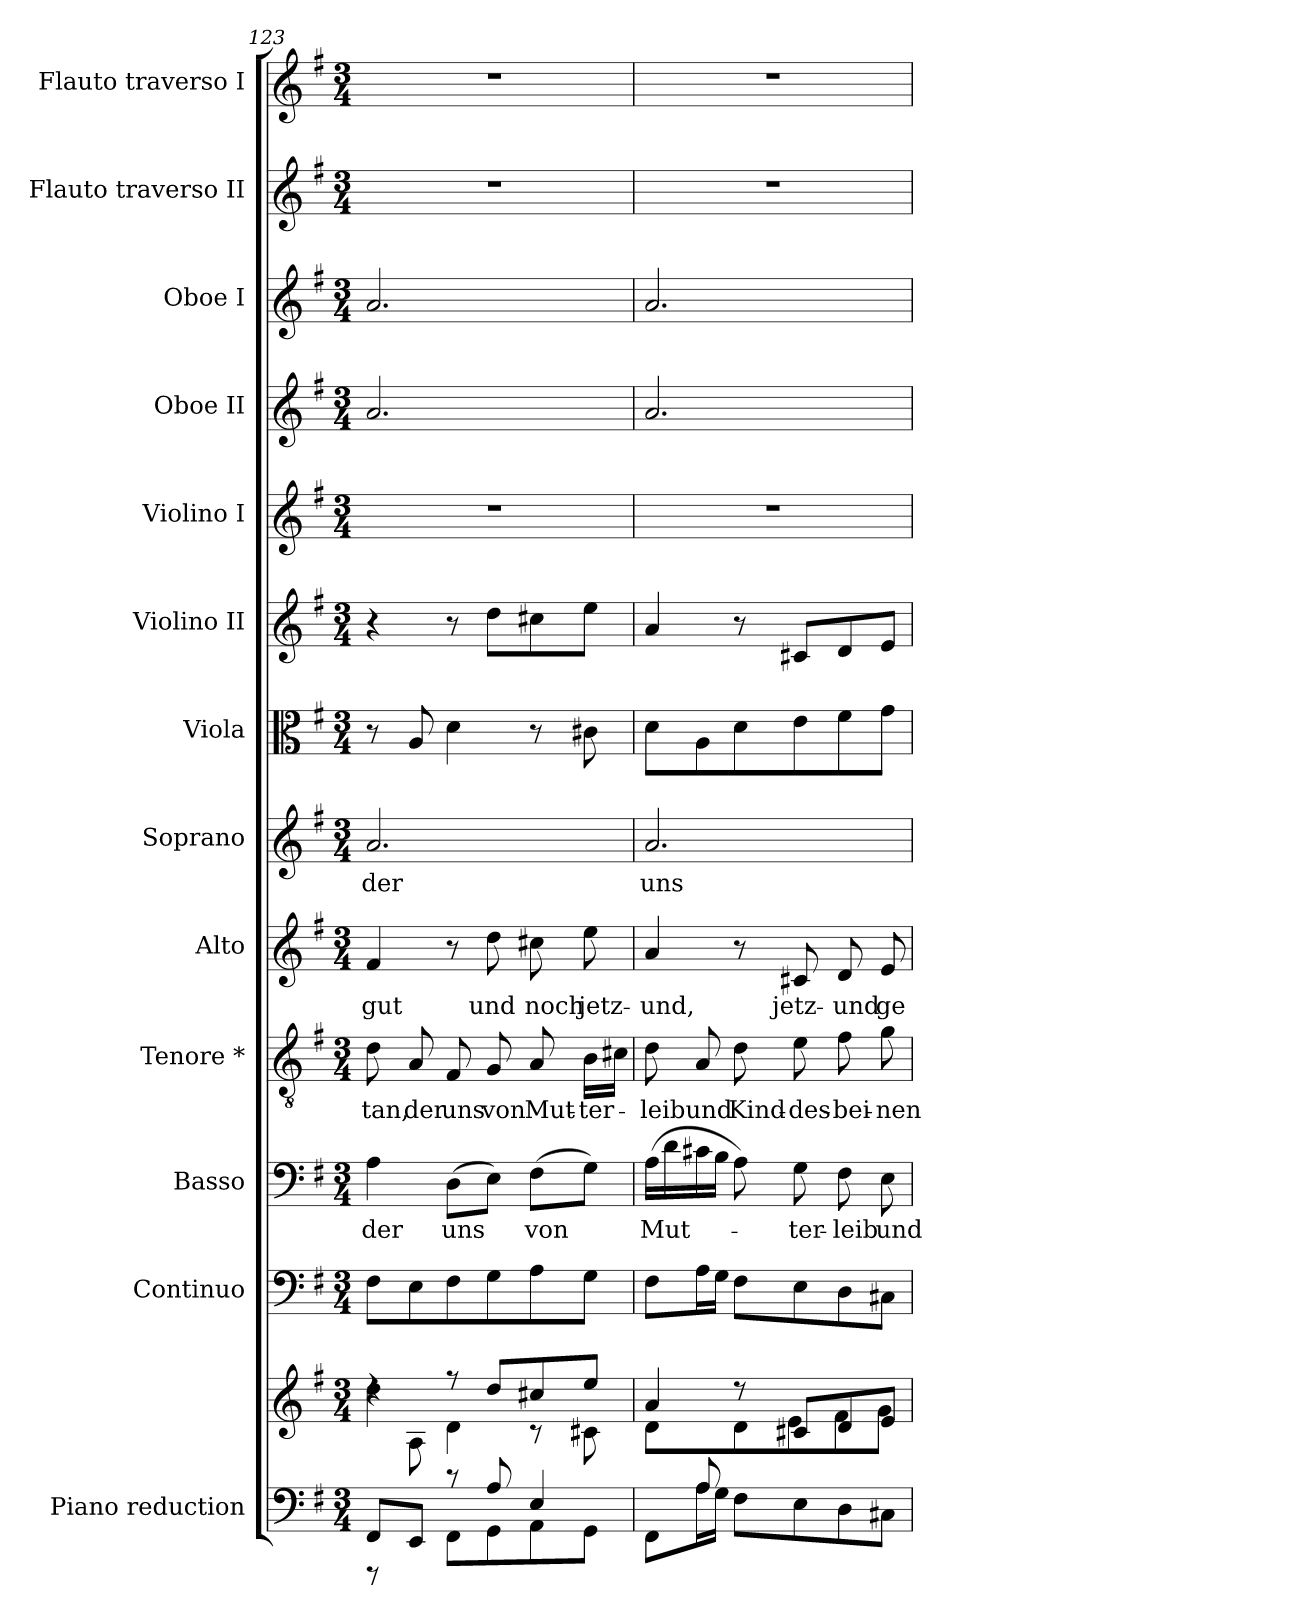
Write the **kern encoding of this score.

**kern	**kern	**kern	**kern	**text	**kern	**text	**kern	**text	**kern	**text	**kern	**kern	**kern	**kern	**kern	**kern	**kern
*part13	*part13	*part12	*part11	*part11	*part10	*part10	*part9	*part9	*part8	*part8	*part7	*part6	*part5	*part4	*part3	*part2	*part1
*staff14	*staff13	*staff12	*staff11	*staff11	*staff10	*staff10	*staff9	*staff9	*staff8	*staff8	*staff7	*staff6	*staff5	*staff4	*staff3	*staff2	*staff1
*I"Piano reduction	*	*I"Continuo	*I"Basso	*	*I"Tenore *	*	*I"Alto	*	*I"Soprano	*	*I"Viola	*I"Violino II	*I"Violino I	*I"Oboe II	*I"Oboe I	*I"Flauto traverso II	*I"Flauto traverso I
*I'Pno	*	*	*	*	*	*	*	*	*	*	*I'Vla	*I'Vln	*I'Vln	*I'Ob	*I'Ob	*	*
*clefF4	*clefG2	*clefF4	*clefF4	*	*clefGv2	*	*clefG2	*	*clefG2	*	*clefC3	*clefG2	*clefG2	*clefG2	*clefG2	*clefG2	*clefG2
*k[f#]	*k[f#]	*k[f#]	*k[f#]	*	*k[f#]	*	*k[f#]	*	*k[f#]	*	*k[f#]	*k[f#]	*k[f#]	*k[f#]	*k[f#]	*k[f#]	*k[f#]
*M3/4	*M3/4	*M3/4	*M3/4	*	*M3/4	*	*M3/4	*	*M3/4	*	*M3/4	*M3/4	*M3/4	*M3/4	*M3/4	*M3/4	*M3/4
=123	=123	=123	=123	=123	=123	=123	=123	=123	=123	=123	=123	=123	=123	=123	=123	=123	=123
*^	*^	*	*	*	*	*	*	*	*	*	*	*	*	*	*	*	*
*	*	*	*^	*	*	*	*	*	*	*	*	*	*	*	*	*	*	*	*
!	!	!	!	!	!	!	!LO:LY:b	!	!LO:LY:b	!	!LO:LY:b	!	!LO:LY:b	!	!	!	!	!	!	!
8rFFF	8FF#/L	4rdd	4dd\	8ryy	8F#\L	4A\	der	8d\	-tan,	4f#/	gut	2.a/	der	8r	4r	2.r	2.a/	2.a/	2.r	2.r
!	!	!	!	!	!	!	!	!	!LO:LY:b	!	!	!	!	!	!	!	!	!	!	!
8ryy	8EE/J	.	.	8A\	8E\	.	.	8A/	der	.	.	.	.	8A/	.	.	.	.	.	.
!	!	!	!	!	!	!	!LO:LY:b	!	!LO:LY:b	!	!	!	!	!	!	!	!	!	!	!
8r	8FF#\L	8r	4d\	2ryy	8F#\	(>8D\L	uns	8F#/	uns	8r	.	.	.	4d\	8r	.	.	.	.	.
!	!	!	!	!	!	!	!	!	!LO:LY:b	!	!LO:LY:b	!	!	!	!	!	!	!	!	!
8A/	8GG\	8dd/L	.	.	8G\	8E\J)	.	8G/	von	8dd\	und	.	.	.	8dd\L	.	.	.	.	.
!	!	!	!	!	!	!	!LO:LY:b	!	!LO:LY:b	!	!LO:LY:b	!	!	!	!	!	!	!	!	!
4E/	8AA\	8cc#X/	8r	.	8A\	(>8F#\L	von	8A/	Mut-	8cc#X\	noch	.	.	8r	8cc#X\	.	.	.	.	.
!	!	!	!	!	!	!	!	!	!LO:LY:b	!	!LO:LY:b	!	!	!	!	!	!	!	!	!
.	8GG\J	8ee/J	8c#X\	.	8G\J	8G\J)	.	16B\LL	-ter-	8ee\	jetz-	.	.	8c#X\	8ee\J	.	.	.	.	.
.	.	.	.	.	.	.	.	16c#X\JJ	.	.	.	.	.	.	.	.	.	.	.	.
*	*	*	*v	*v	*	*	*	*	*	*	*	*	*	*	*	*	*	*	*	*
=124	=124	=124	=124	=124	=124	=124	=124	=124	=124	=124	=124	=124	=124	=124	=124	=124	=124	=124	=124
!	!	!	!	!	!	!LO:LY:b	!	!LO:LY:b	!	!LO:LY:b	!	!LO:LY:b	!	!	!	!	!	!	!
8ryy	8FF#\L	4a/	8d\L	8F#\L	(>16A\LL	Mut-	8d\	-leib	4a/	-und,	2.a/	uns	8d\L	4a/	2.r	2.a/	2.a/	2.r	2.r
.	.	.	.	.	16d\	.	.	.	.	.	.	.	.	.	.	.	.	.	.
!	!	!	!	!	!	!	!	!LO:LY:b	!	!	!	!	!	!	!	!	!	!	!
8A/	16A\L	.	8ryy	16A\L	16c#X\	.	8A/	und	.	.	.	.	8A\	.	.	.	.	.	.
.	16G\JJ	.	.	16G\JJ	16B\JJ	.	.	.	.	.	.	.	.	.	.	.	.	.	.
!	!	!	!	!	!	!	!	!LO:LY:b	!	!	!	!	!	!	!	!	!	!	!
2ryy	8F#\L	8r	8d\	8F#\L	8A\)	.	8d\	Kind-	8r	.	.	.	8d\	8r	.	.	.	.	.
!	!	!	!	!	!	!LO:LY:b	!	!LO:LY:b	!	!LO:LY:b	!	!	!	!	!	!	!	!	!
.	8E\	8c#X/L	8e\	8E\	8G\	-ter-	8e\	-des-	8c#X/	jetz-	.	.	8e\	8c#X/L	.	.	.	.	.
!	!	!	!	!	!	!LO:LY:b	!	!LO:LY:b	!	!LO:LY:b	!	!	!	!	!	!	!	!	!
.	8D\	8d/	8f#\	8D\	8F#\	-leib	8f#\	-bei-	8d/	-und	.	.	8f#\	8d/	.	.	.	.	.
!	!	!	!	!	!	!LO:LY:b	!	!LO:LY:b	!	!LO:LY:b	!	!	!	!	!	!	!	!	!
.	8C#X\J	8e/J	8g\J	8C#X\J	8E\	und	8g\	-nen	8e/	ge-	.	.	8g\J	8e/J	.	.	.	.	.
*v	*v	*	*	*	*	*	*	*	*	*	*	*	*	*	*	*	*	*	*
*	*v	*v	*	*	*	*	*	*	*	*	*	*	*	*	*	*	*	*
=	=	=	=	=	=	=	=	=	=	=	=	=	=	=	=	=	=
*-	*-	*-	*-	*-	*-	*-	*-	*-	*-	*-	*-	*-	*-	*-	*-	*-	*-
